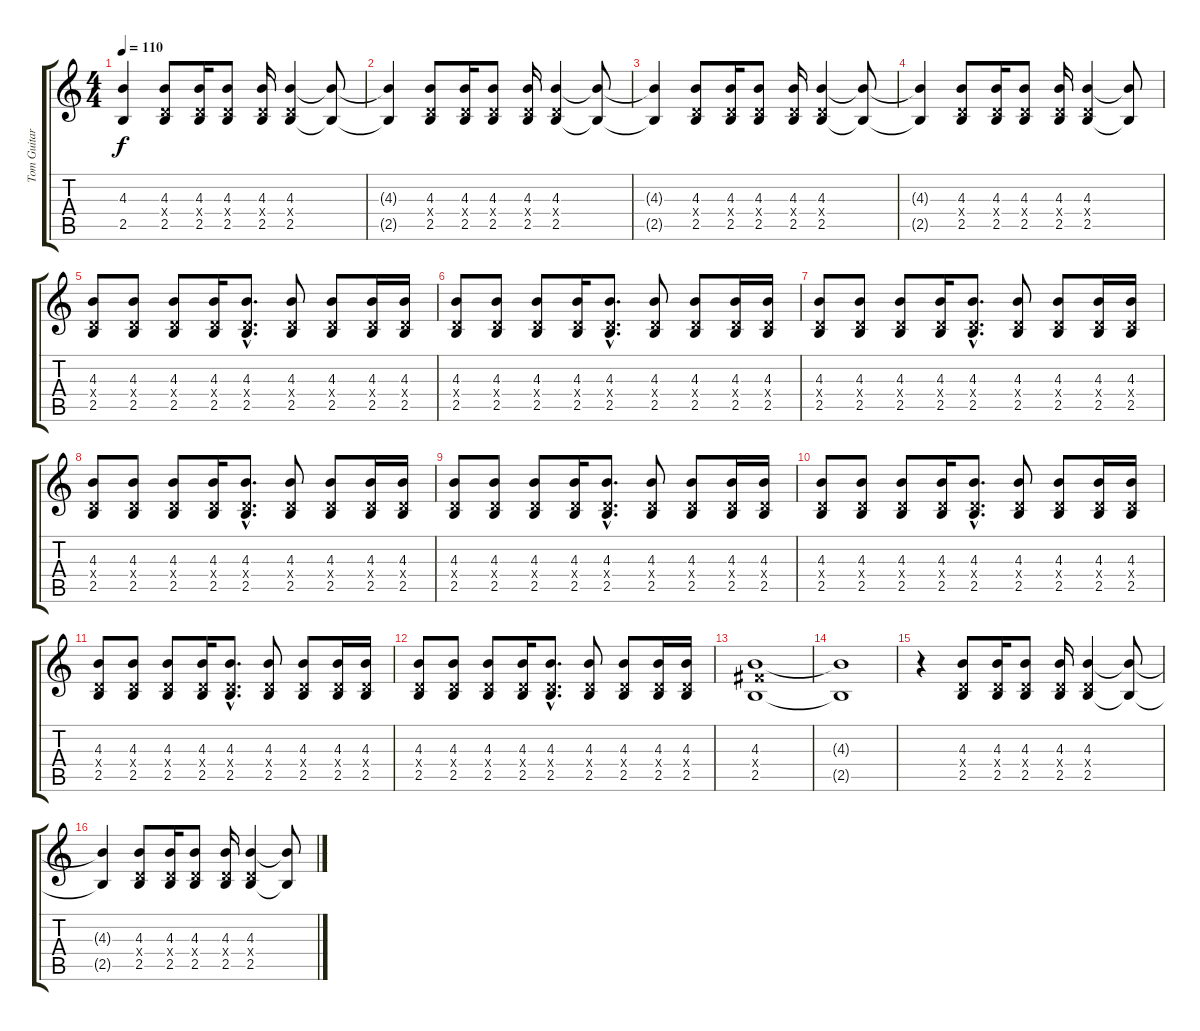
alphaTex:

\track ("Tom Guitar 2" "Tom Guitar") {instrument acousticguitarsteel}
\staff {score tabs}
\tuning (E4 B3 G3 D3 A2 E2) {hide}
\ts (4 4)
\tempo 110
\clef g2
\ks c
(4.3{t} 2.5{t}).4{dy f} (4.3 0.4{x} 2.5).8 (4.3 0.4{x} 2.5).16 (4.3 0.4{x} 2.5).8 (4.3 0.4{x} 2.5).16 (4.3 0.4{x} 2.5).4 (4.3{t} 2.5{t}).8 |
(4.3{t} 2.5{t}).4 (4.3 0.4{x} 2.5).8 (4.3 0.4{x} 2.5).16 (4.3 0.4{x} 2.5).8 (4.3 0.4{x} 2.5).16 (4.3 0.4{x} 2.5).4 (4.3{t} 2.5{t}).8 |
(4.3{t} 2.5{t}).4 (4.3 0.4{x} 2.5).8 (4.3 0.4{x} 2.5).16 (4.3 0.4{x} 2.5).8 (4.3 0.4{x} 2.5).16 (4.3 0.4{x} 2.5).4 (4.3{t} 2.5{t}).8 |
(4.3{t} 2.5{t}).4 (4.3 0.4{x} 2.5).8 (4.3 0.4{x} 2.5).16 (4.3 0.4{x} 2.5).8 (4.3 0.4{x} 2.5).16 (4.3 0.4{x} 2.5).4 (4.3{t} 2.5{t}).8 |
(4.3 0.4{x} 2.5).8 (4.3 0.4{x} 2.5).8 (4.3 0.4{x} 2.5).8 (4.3 0.4{x} 2.5).16 (4.3{hac} 0.4{hac x} 2.5{hac}).8{d} (4.3 0.4{x} 2.5).8 (4.3 0.4{x} 2.5).8 (4.3 0.4{x} 2.5).16 (4.3 0.4{x} 2.5).16 |
(4.3 0.4{x} 2.5).8 (4.3 0.4{x} 2.5).8 (4.3 0.4{x} 2.5).8 (4.3 0.4{x} 2.5).16 (4.3{hac} 0.4{hac x} 2.5{hac}).8{d} (4.3 0.4{x} 2.5).8 (4.3 0.4{x} 2.5).8 (4.3 0.4{x} 2.5).16 (4.3 0.4{x} 2.5).16 |
(4.3 0.4{x} 2.5).8 (4.3 0.4{x} 2.5).8 (4.3 0.4{x} 2.5).8 (4.3 0.4{x} 2.5).16 (4.3{hac} 0.4{hac x} 2.5{hac}).8{d} (4.3 0.4{x} 2.5).8 (4.3 0.4{x} 2.5).8 (4.3 0.4{x} 2.5).16 (4.3 0.4{x} 2.5).16 |
(4.3 0.4{x} 2.5).8 (4.3 0.4{x} 2.5).8 (4.3 0.4{x} 2.5).8 (4.3 0.4{x} 2.5).16 (4.3{hac} 0.4{hac x} 2.5{hac}).8{d} (4.3 0.4{x} 2.5).8 (4.3 0.4{x} 2.5).8 (4.3 0.4{x} 2.5).16 (4.3 0.4{x} 2.5).16 |
(4.3 0.4{x} 2.5).8 (4.3 0.4{x} 2.5).8 (4.3 0.4{x} 2.5).8 (4.3 0.4{x} 2.5).16 (4.3{hac} 0.4{hac x} 2.5{hac}).8{d} (4.3 0.4{x} 2.5).8 (4.3 0.4{x} 2.5).8 (4.3 0.4{x} 2.5).16 (4.3 0.4{x} 2.5).16 |
(4.3 0.4{x} 2.5).8 (4.3 0.4{x} 2.5).8 (4.3 0.4{x} 2.5).8 (4.3 0.4{x} 2.5).16 (4.3{hac} 0.4{hac x} 2.5{hac}).8{d} (4.3 0.4{x} 2.5).8 (4.3 0.4{x} 2.5).8 (4.3 0.4{x} 2.5).16 (4.3 0.4{x} 2.5).16 |
(4.3 0.4{x} 2.5).8 (4.3 0.4{x} 2.5).8 (4.3 0.4{x} 2.5).8 (4.3 0.4{x} 2.5).16 (4.3{hac} 0.4{hac x} 2.5{hac}).8{d} (4.3 0.4{x} 2.5).8 (4.3 0.4{x} 2.5).8 (4.3 0.4{x} 2.5).16 (4.3 0.4{x} 2.5).16 |
(4.3 0.4{x} 2.5).8 (4.3 0.4{x} 2.5).8 (4.3 0.4{x} 2.5).8 (4.3 0.4{x} 2.5).16 (4.3{hac} 0.4{hac x} 2.5{hac}).8{d} (4.3 0.4{x} 2.5).8 (4.3 0.4{x} 2.5).8 (4.3 0.4{x} 2.5).16 (4.3 0.4{x} 2.5).16 |
(4.3 4.4{x} 2.5).1 |
(4.3{t} 2.5{t}).1 |
r.4 (4.3 0.4{x} 2.5).8{balance 0} (4.3 0.4{x} 2.5).16 (4.3 0.4{x} 2.5).8 (4.3 0.4{x} 2.5).16 (4.3 0.4{x} 2.5).4 (4.3{t} 2.5{t}).8 |
(4.3{t} 2.5{t}).4 (4.3 0.4{x} 2.5).8 (4.3 0.4{x} 2.5).16 (4.3 0.4{x} 2.5).8 (4.3 0.4{x} 2.5).16 (4.3 0.4{x} 2.5).4 (4.3{t} 2.5{t}).8
